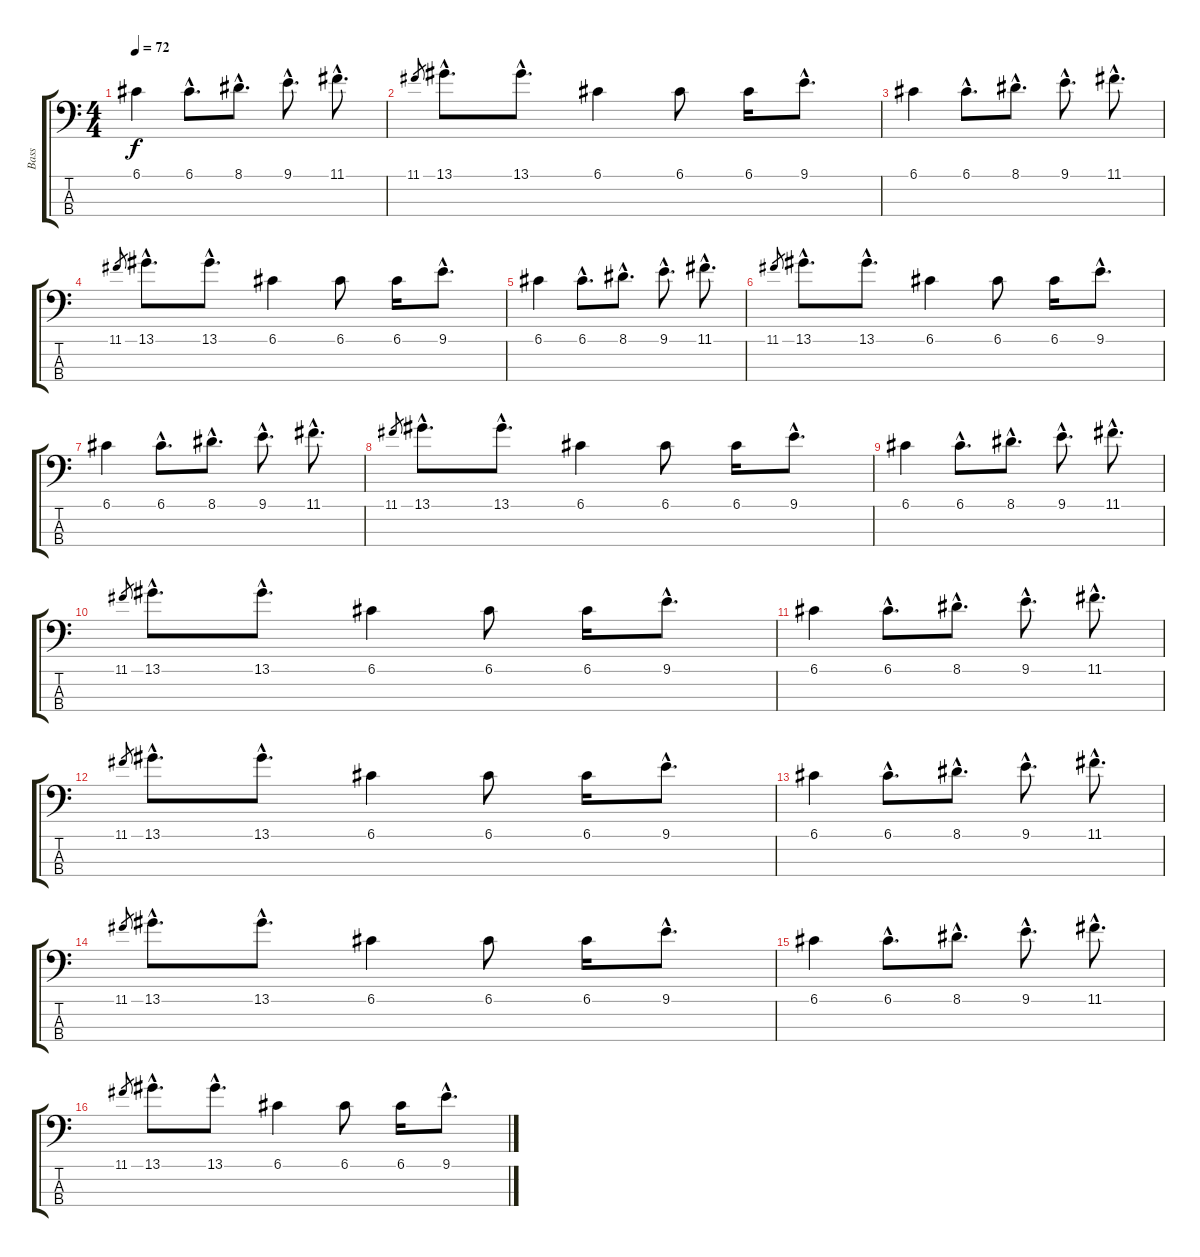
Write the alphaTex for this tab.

\track ("Bass" "Bass") {instrument electricbasspick}
\staff {score tabs}
\tuning (G2 D2 A1 E1) {hide}
\ts (4 4)
\tempo 72
\clef f4
\ks c
6.1.4{dy f} 6.1{hac}.8{d} 8.1{hac}.8{d} 9.1{hac}.8{d} 11.1{hac}.8{d} |
11.1.8{gr} 13.1{hac}.8{d} 13.1{hac}.8{d} 6.1.4 6.1.8 6.1.16 9.1{hac}.8{d} |
6.1.4 6.1{hac}.8{d} 8.1{hac}.8{d} 9.1{hac}.8{d} 11.1{hac}.8{d} |
11.1.8{gr} 13.1{hac}.8{d} 13.1{hac}.8{d} 6.1.4 6.1.8 6.1.16 9.1{hac}.8{d} |
6.1.4 6.1{hac}.8{d} 8.1{hac}.8{d} 9.1{hac}.8{d} 11.1{hac}.8{d} |
11.1.8{gr} 13.1{hac}.8{d} 13.1{hac}.8{d} 6.1.4 6.1.8 6.1.16 9.1{hac}.8{d} |
6.1.4 6.1{hac}.8{d} 8.1{hac}.8{d} 9.1{hac}.8{d} 11.1{hac}.8{d} |
11.1.8{gr} 13.1{hac}.8{d} 13.1{hac}.8{d} 6.1.4 6.1.8 6.1.16 9.1{hac}.8{d} |
6.1.4 6.1{hac}.8{d} 8.1{hac}.8{d} 9.1{hac}.8{d} 11.1{hac}.8{d} |
11.1.8{gr} 13.1{hac}.8{d} 13.1{hac}.8{d} 6.1.4 6.1.8 6.1.16 9.1{hac}.8{d} |
6.1.4 6.1{hac}.8{d} 8.1{hac}.8{d} 9.1{hac}.8{d} 11.1{hac}.8{d} |
11.1.8{gr} 13.1{hac}.8{d} 13.1{hac}.8{d} 6.1.4 6.1.8 6.1.16 9.1{hac}.8{d} |
6.1.4 6.1{hac}.8{d} 8.1{hac}.8{d} 9.1{hac}.8{d} 11.1{hac}.8{d} |
11.1.8{gr} 13.1{hac}.8{d} 13.1{hac}.8{d} 6.1.4 6.1.8 6.1.16 9.1{hac}.8{d} |
6.1.4 6.1{hac}.8{d} 8.1{hac}.8{d} 9.1{hac}.8{d} 11.1{hac}.8{d} |
11.1.8{gr} 13.1{hac}.8{d} 13.1{hac}.8{d} 6.1.4 6.1.8 6.1.16 9.1{hac}.8{d}
